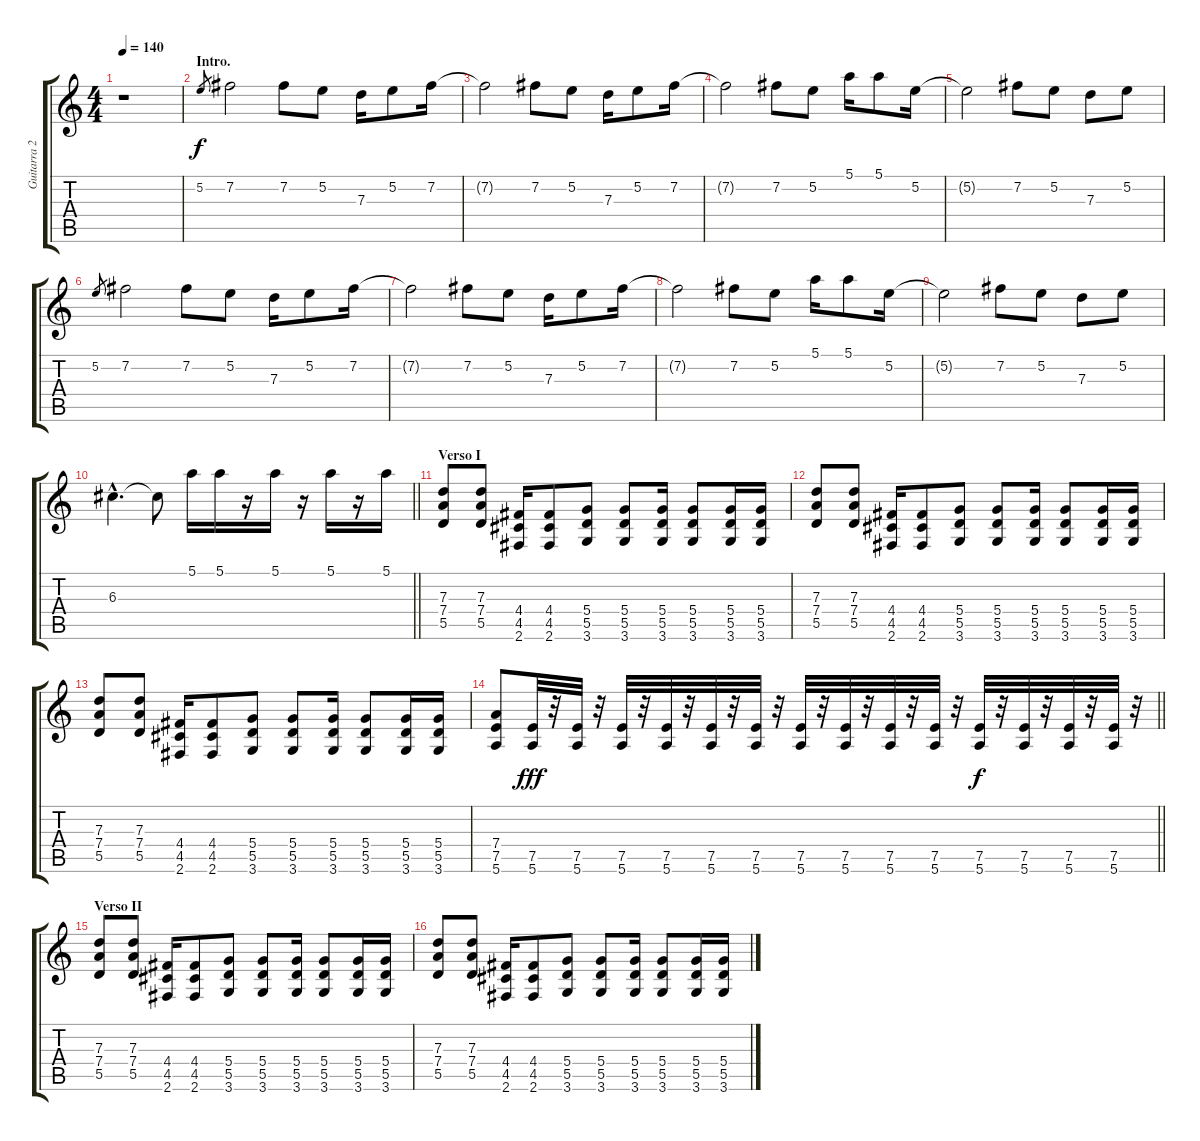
\track ("Guitarra 2 - Erik" "Guitarra 2") {instrument distortionguitar}
\staff {score tabs}
\tuning (E4 B3 G3 D3 A2 E2) {hide}
\ts (4 4)
\tempo 140
\clef g2
\ks c
r.1{dy f instrument distortionguitar} |
\section ("" "Intro.")
5.2.8{gr} 7.2.2 7.2.8 5.2.8 7.3.16 5.2.8 7.2.16 |
7.2{t}.2 7.2.8 5.2.8 7.3.16 5.2.8 7.2.16 |
7.2{t}.2 7.2.8 5.2.8 5.1.16 5.1.8 5.2.16 |
5.2{t}.2 7.2.8 5.2.8 7.3.8 5.2.8 |
5.2.8{gr} 7.2.2 7.2.8 5.2.8 7.3.16 5.2.8 7.2.16 |
7.2{t}.2 7.2.8 5.2.8 7.3.16 5.2.8 7.2.16 |
7.2{t}.2 7.2.8 5.2.8 5.1.16 5.1.8 5.2.16 |
5.2{t}.2 7.2.8 5.2.8 7.3.8 5.2.8 |
\barLineRight lightlight
6.3{hac}.4{d} 6.3{t}.8 5.1.16 5.1.16 r.16 5.1.16 r.16 5.1.16 r.16 5.1.16 |
\section ("" "Verso I")
(7.3 7.4 5.5).8 (7.3 7.4 5.5).8 (4.4 4.5 2.6).16 (4.4 4.5 2.6).8 (5.4 5.5 3.6).8 (5.4 5.5 3.6).8 (5.4 5.5 3.6).16 (5.4 5.5 3.6).8 (5.4 5.5 3.6).16 (5.4 5.5 3.6).16 |
(7.3 7.4 5.5).8 (7.3 7.4 5.5).8 (4.4 4.5 2.6).16 (4.4 4.5 2.6).8 (5.4 5.5 3.6).8 (5.4 5.5 3.6).8 (5.4 5.5 3.6).16 (5.4 5.5 3.6).8 (5.4 5.5 3.6).16 (5.4 5.5 3.6).16 |
(7.3 7.4 5.5).8 (7.3 7.4 5.5).8 (4.4 4.5 2.6).16 (4.4 4.5 2.6).8 (5.4 5.5 3.6).8 (5.4 5.5 3.6).8 (5.4 5.5 3.6).16 (5.4 5.5 3.6).8 (5.4 5.5 3.6).16 (5.4 5.5 3.6).16 |
\barLineRight lightlight
(7.4 7.5 5.6).8 (7.5 5.6).32{dy fff} r.32 (7.5 5.6).32 r.32 (7.5 5.6).32 r.32 (7.5 5.6).32 r.32 (7.5 5.6).32 r.32 (7.5 5.6).32 r.32 (7.5 5.6).32 r.32 (7.5 5.6).32 r.32 (7.5 5.6).32 r.32 (7.5 5.6).32 r.32 (7.5 5.6).32{dy f} r.32 (7.5 5.6).32 r.32 (7.5 5.6).32 r.32 (7.5 5.6).32 r.32 |
\section ("" "Verso II")
(7.3 7.4 5.5).8 (7.3 7.4 5.5).8 (4.4 4.5 2.6).16 (4.4 4.5 2.6).8 (5.4 5.5 3.6).8 (5.4 5.5 3.6).8 (5.4 5.5 3.6).16 (5.4 5.5 3.6).8 (5.4 5.5 3.6).16 (5.4 5.5 3.6).16 |
(7.3 7.4 5.5).8 (7.3 7.4 5.5).8 (4.4 4.5 2.6).16 (4.4 4.5 2.6).8 (5.4 5.5 3.6).8 (5.4 5.5 3.6).8 (5.4 5.5 3.6).16 (5.4 5.5 3.6).8 (5.4 5.5 3.6).16 (5.4 5.5 3.6).16
